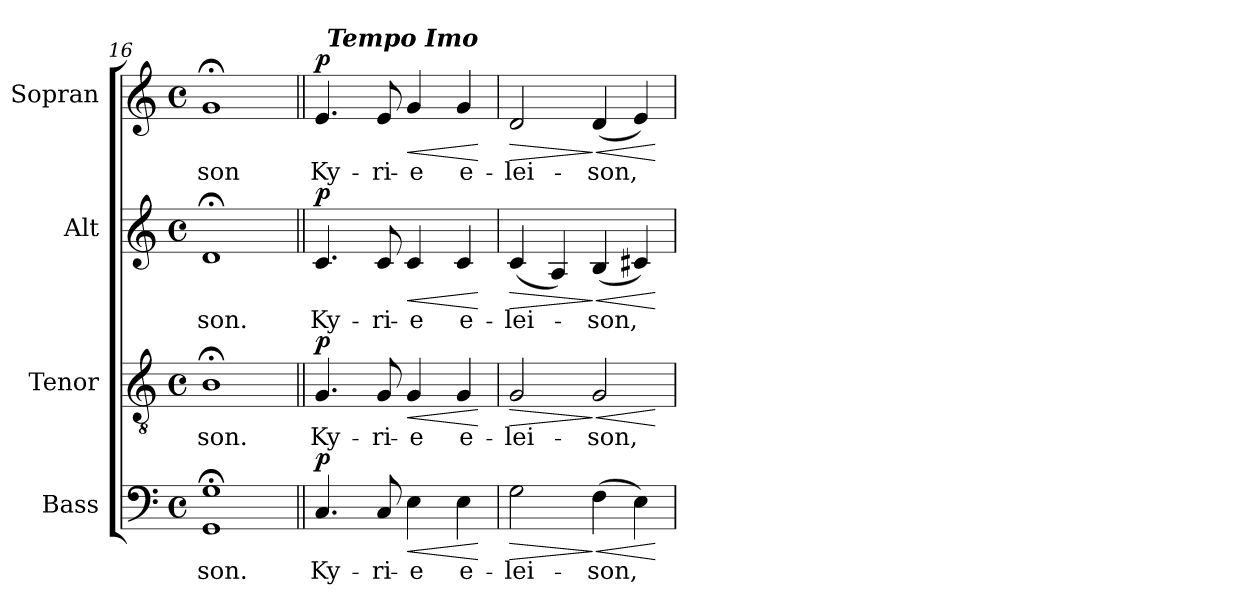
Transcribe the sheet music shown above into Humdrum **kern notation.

**kern	**text	**dynam	**kern	**text	**dynam	**kern	**text	**dynam	**kern	**text	**dynam
*part4	*part4	*part4	*part3	*part3	*part3	*part2	*part2	*part2	*part1	*part1	*part1
*staff4	*staff4	*staff4	*staff3	*staff3	*staff3	*staff2	*staff2	*staff2	*staff1	*staff1	*staff1
*I"Bass	*	*	*I"Tenor	*	*	*I"Alt	*	*	*I"Sopran	*	*
*I'B.	*	*	*I'T.	*	*	*I'A.	*	*	*I'S.	*	*
*clefF4	*	*	*clefGv2	*	*	*clefG2	*	*	*clefG2	*	*
*k[]	*	*	*k[]	*	*	*k[]	*	*	*k[]	*	*
*C:	*	*	*C:	*	*	*C:	*	*	*C:	*	*
*M4/4	*	*	*M4/4	*	*	*M4/4	*	*	*M4/4	*	*
*met(c)	*	*	*met(c)	*	*	*met(c)	*	*	*met(c)	*	*
=16	=16	=16	=16	=16	=16	=16	=16	=16	=16	=16	=16
!	!LO:LY:b	!	!	!LO:LY:b	!	!	!LO:LY:b	!	!	!LO:LY:b	!
1GG;< 1G;<	-son.	.	1B;<	-son.	.	1d;<	-son.	.	1g;<	-son	.
=17||	=17||	=17||	=17||	=17||	=17||	=17||	=17||	=17||	=17||	=17||	=17||
!	!LO:LY:b	!LO:DY:a	!	!LO:LY:b	!LO:DY:a	!	!LO:LY:b	!LO:DY:a	!	!LO:LY:b	!LO:DY:a
*	*	*	*	*	*	*	*	*	*^	*	*
4.C/	Ky-	p	4.G/	Ky-	p	4.c/	Ky-	p	4.e/	32ryy	Ky-	p
!	!	!	!	!	!	!	!	!	!	!LO:TX:a:Bi:t=Tempo Imo	!	!
.	.	.	.	.	.	.	.	.	.	2ryy	.	.
!	!LO:LY:b	!	!	!LO:LY:b	!	!	!LO:LY:b	!	!	!	!LO:LY:b	!
8C/	-ri-	.	8G/	-ri-	.	8c/	-ri-	.	8e/	.	-ri-	.
!	!LO:LY:b	!LO:HP:b	!	!LO:LY:b	!LO:HP:b	!	!LO:LY:b	!LO:HP:b	!	!	!LO:LY:b	!LO:HP:b
4E\	-e	<	4G/	-e	<	4c/	-e	<	4g/	.	-e	<
.	.	.	.	.	.	.	.	.	.	4...ryy	.	.
!	!LO:LY:b	!	!	!LO:LY:b	!	!	!LO:LY:b	!	!	!	!LO:LY:b	!
4E\	e-	.	4G/	e-	.	4c/	e-	.	4g/	.	e-	.
.	.	[	.	.	[	.	.	[	.	.	.	[
!!LO:PB:g=z
=18	=18	=18	=18	=18	=18	=18	=18	=18	=18	=18	=18	=18
!	!LO:LY:b	!LO:HP:b	!	!LO:LY:b	!LO:HP:b	!	!LO:LY:b	!LO:HP:b	!	!	!LO:LY:b	!LO:HP:b
*	*	*	*	*	*	*	*	*	*v	*v	*	*
2G\	-lei-	>	2G/	-lei-	>	(<4c/	-lei-	>	2d/	-lei-	>
.	.	.	.	.	.	4A/)	.	.	.	.	.
!	!LO:LY:b	!LO:HP:n=1:b	!	!LO:LY:b	!LO:HP:n=1:b	!	!LO:LY:b	!LO:HP:n=1:b	!	!LO:LY:b	!LO:HP:n=1:b
(>4F\	-son,	] <	2G/	-son,	] <	(<4B/	-son,	] <	(<4d/	-son,	] <
4E\)	.	.	.	.	.	4c#X/)	.	.	4e/)	.	.
.	.	[	.	.	[	.	.	[	.	.	[
=	=	=	=	=	=	=	=	=	=	=	=
*-	*-	*-	*-	*-	*-	*-	*-	*-	*-	*-	*-
